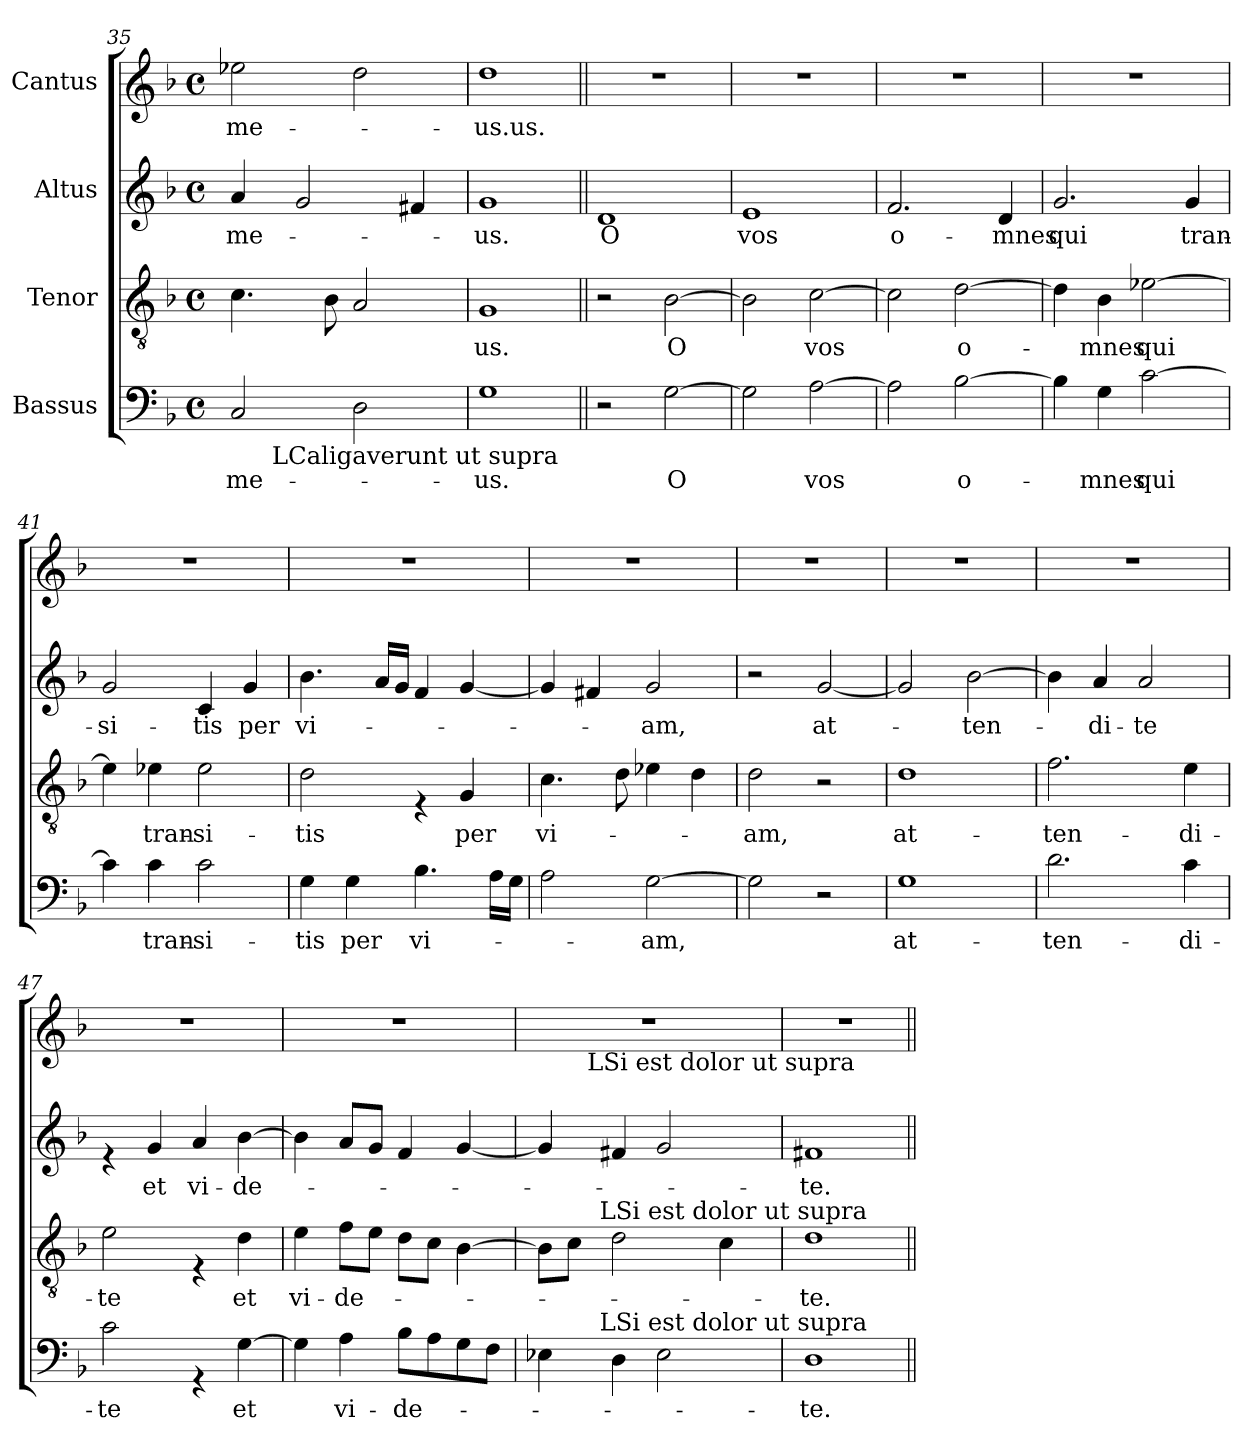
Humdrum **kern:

**kern	**text	**kern	**text	**kern	**text	**kern	**text
*part4	*part4	*part3	*part3	*part2	*part2	*part1	*part1
*staff4	*staff4	*staff3	*staff3	*staff2	*staff2	*staff1	*staff1
*I"Bassus	*	*I"Tenor	*	*I"Altus	*	*I"Cantus	*
*clefF4	*	*clefGv2	*	*clefG2	*	*clefG2	*
*k[b-]	*	*k[b-]	*	*k[b-]	*	*k[b-]	*
*F:	*	*F:	*	*F:	*	*F:	*
*M4/4	*	*M4/4	*	*M4/4	*	*M4/4	*
*met(c)	*	*met(c)	*	*met(c)	*	*met(c)	*
=35	=35	=35	=35	=35	=35	=35	=35
!	!LO:LY:b	!	!	!	!LO:LY:b	!	!LO:LY:b
*^	*	*	*	*	*	*	*
2C/	8ryy	me-	4.c\	.	4a/	me-	2ee-X\	me-
.	32ryy	.	.	.	.	.	.	.
!	!LO:TX:b:t=LCaligaverunt  ut supra	!	!	!	!	!	!	!
.	2ryy	.	.	.	.	.	.	.
.	.	.	.	.	2g/	.	.	.
.	.	.	8B-\	.	.	.	.	.
2D\	.	.	2A/	.	.	.	2dd\	.
.	4ryy	.	.	.	.	.	.	.
.	.	.	.	.	4f#X/	.	.	.
.	16.ryy	.	.	.	.	.	.	.
=36	=36	=36	=36	=36	=36	=36	=36	=36
!	!	!LO:LY:b	!	!LO:LY:b	!	!LO:LY:b	!	!LO:LY:b
*v	*v	*	*	*	*	*	*	*
1G	-us.	1G	-us.	1g	-us.	1dd	-us.us.
!!LO:LB:g=z
=37||	=37||	=37||	=37||	=37||	=37||	=37||	=37||
!	!	!	!	!	!LO:LY:b	!	!
2r	.	2r	.	1d	O	1r	.
!	!LO:LY:b	!	!LO:LY:b	!	!	!	!
[>2G\	O	[>2B-\	O	.	.	.	.
=38	=38	=38	=38	=38	=38	=38	=38
!	!	!	!	!	!LO:LY:b	!	!
2G\]	.	2B-\]	.	1e	vos	1r	.
!	!LO:LY:b	!	!LO:LY:b	!	!	!	!
[>2A\	vos	[>2c\	vos	.	.	.	.
=39	=39	=39	=39	=39	=39	=39	=39
!	!	!	!	!	!LO:LY:b	!	!
2A\]	.	2c\]	.	2.f/	o-	1r	.
!	!LO:LY:b	!	!LO:LY:b	!	!	!	!
[>2B-\	o-	[>2d\	o-	.	.	.	.
!	!	!	!	!	!LO:LY:b	!	!
.	.	.	.	4d/	-mnes	.	.
=40	=40	=40	=40	=40	=40	=40	=40
!	!	!	!	!	!LO:LY:b	!	!
4B-\]	.	4d\]	.	2.g/	qui	1r	.
!	!LO:LY:b	!	!LO:LY:b	!	!	!	!
4G\	-mnes	4B-\	-mnes	.	.	.	.
!	!LO:LY:b	!	!LO:LY:b	!	!	!	!
[>2c\	qui	[>2e-X\	qui	.	.	.	.
!	!	!	!	!	!LO:LY:b	!	!
.	.	.	.	4g/	tran-	.	.
=41	=41	=41	=41	=41	=41	=41	=41
!	!	!	!	!	!LO:LY:b	!	!
4c\]	.	4e-\]	.	2g/	-si-	1r	.
!	!LO:LY:b	!	!LO:LY:b	!	!	!	!
4c\	tran-	4e-X\	tran-	.	.	.	.
!	!LO:LY:b	!	!LO:LY:b	!	!LO:LY:b	!	!
2c\	-si-	2e-\	-si-	4c/	-tis	.	.
!	!	!	!	!	!LO:LY:b	!	!
.	.	.	.	4g/	per	.	.
=42	=42	=42	=42	=42	=42	=42	=42
!	!LO:LY:b	!	!LO:LY:b	!	!LO:LY:b	!	!
4G\	-tis	2d\	-tis	4.b-\	vi-	1r	.
!	!LO:LY:b	!	!	!	!	!	!
4G\	per	.	.	.	.	.	.
.	.	.	.	16a/LL	.	.	.
.	.	.	.	16g/JJ	.	.	.
!	!LO:LY:b	!	!	!	!	!	!
4.B-\	vi-	4rE	.	4f/	.	.	.
!	!	!	!LO:LY:b	!	!	!	!
.	.	4G/	per	[<4g/	.	.	.
16A\LL	.	.	.	.	.	.	.
16G\JJ	.	.	.	.	.	.	.
=43	=43	=43	=43	=43	=43	=43	=43
!	!	!	!LO:LY:b	!	!	!	!
2A\	.	4.c\	vi-	4g/]	.	1r	.
.	.	.	.	4f#X/	.	.	.
.	.	8d\	.	.	.	.	.
!	!LO:LY:b	!	!	!	!LO:LY:b	!	!
[>2G\	-am,	4e-X\	.	2g/	-am,	.	.
.	.	4d\	.	.	.	.	.
!!LO:PB:g=z
=44	=44	=44	=44	=44	=44	=44	=44
!	!	!	!LO:LY:b	!	!	!	!
2G\]	.	2d\	-am,	2r	.	1r	.
!	!	!	!	!	!LO:LY:b	!	!
2r	.	2r	.	[<2g/	at-	.	.
=45	=45	=45	=45	=45	=45	=45	=45
!	!LO:LY:b	!	!LO:LY:b	!	!	!	!
1G	at-	1d	at-	2g/]	.	1r	.
!	!	!	!	!	!LO:LY:b	!	!
.	.	.	.	[>2b-\	-ten-	.	.
=46	=46	=46	=46	=46	=46	=46	=46
!	!LO:LY:b	!	!LO:LY:b	!	!	!	!
2.d\	-ten-	2.f\	-ten-	4b-\]	.	1r	.
!	!	!	!	!	!LO:LY:b	!	!
.	.	.	.	4a/	-di-	.	.
!	!	!	!	!	!LO:LY:b	!	!
.	.	.	.	2a/	-te	.	.
!	!LO:LY:b	!	!LO:LY:b	!	!	!	!
4c\	-di-	4e\	-di-	.	.	.	.
=47	=47	=47	=47	=47	=47	=47	=47
!	!LO:LY:b	!	!LO:LY:b	!	!	!	!
2c\	-te	2e\	-te	4re	.	1r	.
!	!	!	!	!	!LO:LY:b	!	!
.	.	.	.	4g/	et	.	.
!	!	!	!	!	!LO:LY:b	!	!
4rGG	.	4rE	.	4a/	vi-	.	.
!	!LO:LY:b	!	!LO:LY:b	!	!LO:LY:b	!	!
[>4G\	et	4d\	et	[>4b-\	-de-	.	.
=48	=48	=48	=48	=48	=48	=48	=48
!	!	!	!LO:LY:b	!	!	!	!
4G\]	.	4e\	vi-	4b-\]	.	1r	.
!	!LO:LY:b	!	!LO:LY:b	!	!	!	!
4A\	vi-	8f\L	-de-	8a/L	.	.	.
.	.	8e\J	.	8g/J	.	.	.
!	!LO:LY:b	!	!	!	!	!	!
8B-\L	-de-	8d\L	.	4f/	.	.	.
8A\	.	8c\J	.	.	.	.	.
8G\	.	[>4B-\	.	[<4g/	.	.	.
8F\J	.	.	.	.	.	.	.
=49	=49	=49	=49	=49	=49	=49	=49
*^	*	*^	*	*	*	*^	*
4E-X\	8..ryy	.	8B-\L]	8..ryy	.	4g/]	.	1r	8.ryy	.
.	.	.	8c\J	.	.	.	.	.	.	.
!	!	!	!	!	!	!	!	!	!LO:TX:b:t=LSi est dolor  ut supra	!
.	.	.	.	.	.	.	.	.	2ryy	.
!	!	!	!	!LO:TX:a:t=LSi est dolor  ut supra	!	!	!	!	!	!
!	!LO:TX:a:t=LSi est dolor  ut supra	!	!	!	!	!	!	!	!	!
.	2ryy	.	.	2ryy	.	.	.	.	.	.
4D\	.	.	2d\	.	.	4f#X/	.	.	.	.
2E-\	.	.	.	.	.	2g/	.	.	.	.
.	.	.	.	.	.	.	.	.	4ryy	.
.	4ryy	.	.	4ryy	.	.	.	.	.	.
.	.	.	4c\	.	.	.	.	.	.	.
.	.	.	.	.	.	.	.	.	16ryy	.
.	32ryy	.	.	32ryy	.	.	.	.	.	.
=50	=50	=50	=50	=50	=50	=50	=50	=50	=50	=50
!	!	!LO:LY:b	!	!	!LO:LY:b	!	!LO:LY:b	!	!	!
*v	*v	*	*	*	*	*	*	*v	*v	*
*	*	*v	*v	*	*	*	*	*
1D	-te.	1d	-te.	1f#X	-te.	1r	.
=||	=||	=||	=||	=||	=||	=||	=||
*-	*-	*-	*-	*-	*-	*-	*-
